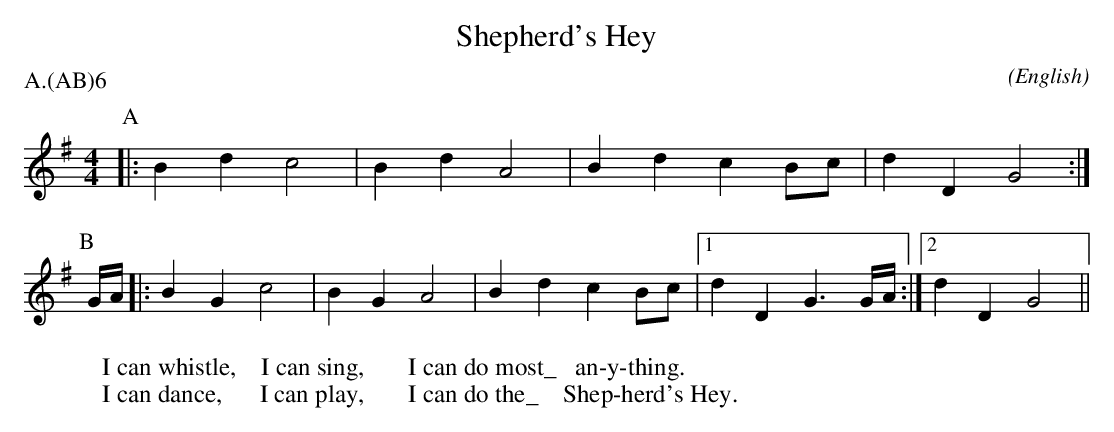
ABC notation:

X:1
T:Shepherd's Hey
M:4/4
C:
O:English
P:A.(AB)6
K:G
P:A
|:\
B2 d2 c4        | B2 d2 A4        | B2 d2 c2 Bc   |  d2 D2 G4 :|
W:I can whistle,    I can sing,       I can do most_   an-y-thing.
W:I can dance,      I can play,       I can do the_    Shep-herd's Hey.
P:B
G/2A/2 |:  B2 G2 c4        | B2 G2 A4        | B2 d2 c2 Bc |1 d2 D2 G3 \
G/2A/2 :|2 d2 D2 G4       ||
